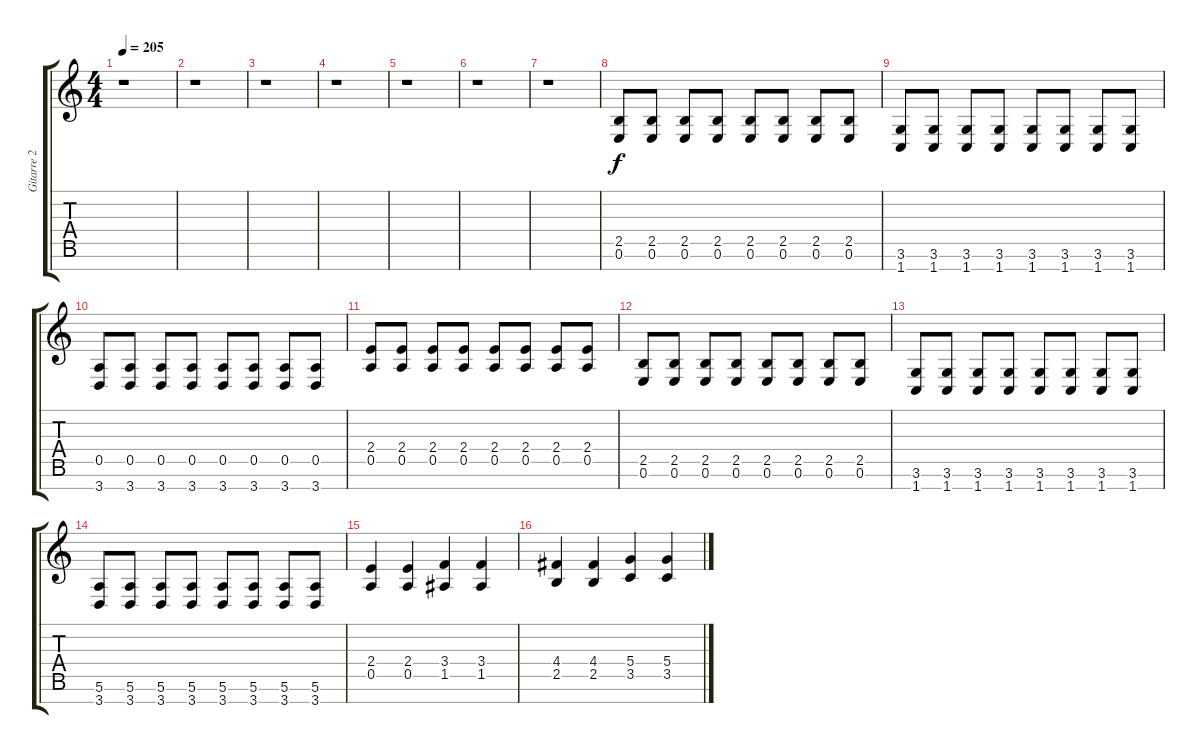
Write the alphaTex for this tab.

\track ("Gitarre 2 - Farin Urlaub" "Gitarre 2 ") {instrument distortionguitar}
\staff {score tabs}
\tuning (E4 B3 G3 D3 A2 E2 B1) {hide}
\ts (4 4)
\tempo 205
\clef g2
\ks c
r.1{dy f} |
r.1 |
r.1 |
r.1 |
r.1 |
r.1 |
r.1 |
(2.5 0.6).8 (2.5 0.6).8 (2.5 0.6).8 (2.5 0.6).8 (2.5 0.6).8 (2.5 0.6).8 (2.5 0.6).8 (2.5 0.6).8 |
(3.6 1.7).8 (3.6 1.7).8 (3.6 1.7).8 (3.6 1.7).8 (3.6 1.7).8 (3.6 1.7).8 (3.6 1.7).8 (3.6 1.7).8 |
(0.5 3.7).8 (0.5 3.7).8 (0.5 3.7).8 (0.5 3.7).8 (0.5 3.7).8 (0.5 3.7).8 (0.5 3.7).8 (0.5 3.7).8 |
(2.4 0.5).8 (2.4 0.5).8 (2.4 0.5).8 (2.4 0.5).8 (2.4 0.5).8 (2.4 0.5).8 (2.4 0.5).8 (2.4 0.5).8 |
(2.5 0.6).8 (2.5 0.6).8 (2.5 0.6).8 (2.5 0.6).8 (2.5 0.6).8 (2.5 0.6).8 (2.5 0.6).8 (2.5 0.6).8 |
(3.6 1.7).8 (3.6 1.7).8 (3.6 1.7).8 (3.6 1.7).8 (3.6 1.7).8 (3.6 1.7).8 (3.6 1.7).8 (3.6 1.7).8 |
(5.6 3.7).8 (5.6 3.7).8 (5.6 3.7).8 (5.6 3.7).8 (5.6 3.7).8 (5.6 3.7).8 (5.6 3.7).8 (5.6 3.7).8 |
(2.4 0.5).4 (2.4 0.5).4 (3.4 1.5).4 (3.4 1.5).4 |
(4.4 2.5).4 (4.4 2.5).4 (5.4 3.5).4 (5.4 3.5).4
